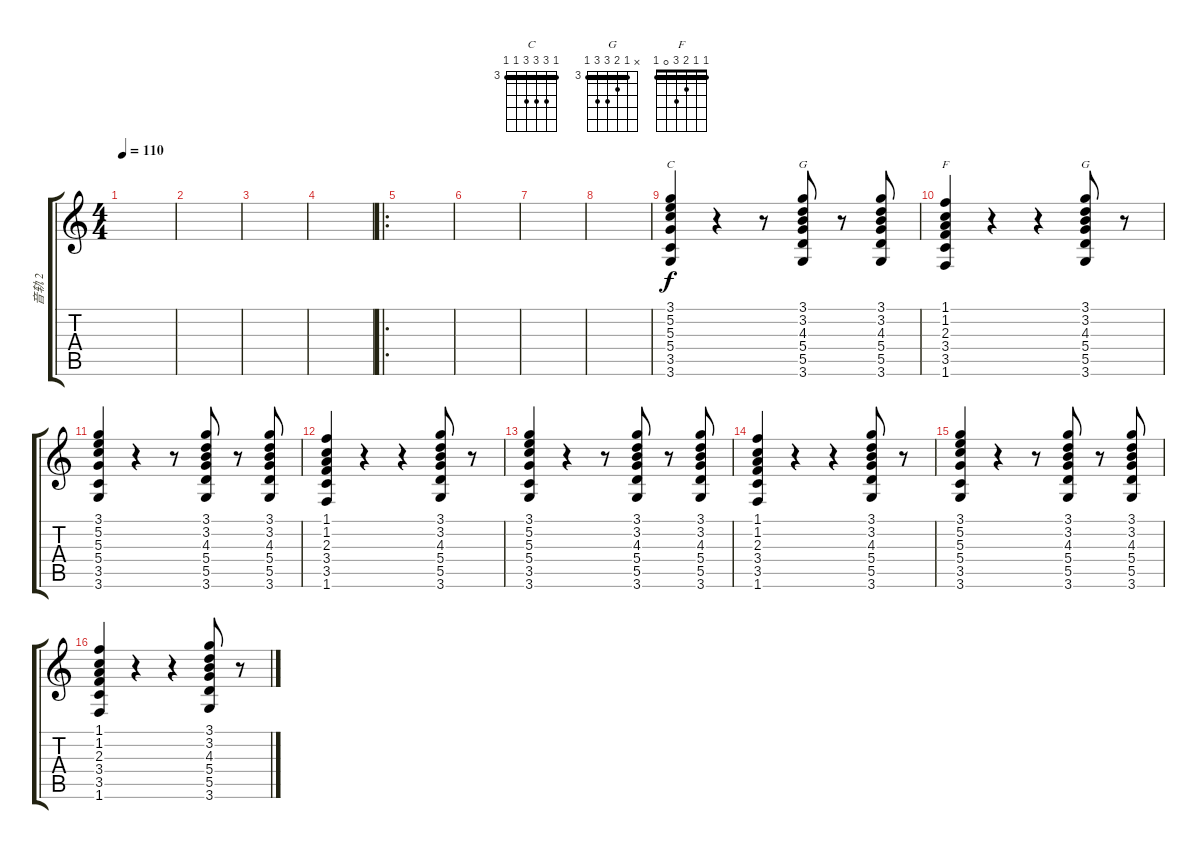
\track ("音轨 2" "音轨 2") {instrument electricguitarclean}
\staff {score tabs}
\tuning (E4 B3 G3 D3 A2 E2) {hide}
\chord ("C" 3 5 5 5 3 3) {firstfret 3 barre 3}
\chord ("G" 3 3 4 5 5 3) {firstfret 3 barre 3}
\chord ("F" 1 1 2 3 0 1) {barre 1}
\chord ("G" x 3 4 5 5 3) {firstfret 3 barre 3}
\ts (4 4)
\tempo 110
\clef g2
\ks c
|
|
|
|
\ro
|
|
|
|
(3.1 5.2 5.3 5.4 3.5 3.6).4{ch "C" txt ""} r.4 r.8 (3.1 3.2 4.3 5.4 5.5 3.6).8{ch "G"} r.8 (3.1 3.2 4.3 5.4 5.5 3.6).8 |
(1.1 1.2 2.3 3.4 3.5 1.6).4{ch "F"} r.4 r.4 (3.1 3.2 4.3 5.4 5.5 3.6).8{ch "G"} r.8 |
(3.1 5.2 5.3 5.4 3.5 3.6).4 r.4 r.8 (3.1 3.2 4.3 5.4 5.5 3.6).8 r.8 (3.1 3.2 4.3 5.4 5.5 3.6).8 |
(1.1 1.2 2.3 3.4 3.5 1.6).4 r.4 r.4 (3.1 3.2 4.3 5.4 5.5 3.6).8 r.8 |
(3.1 5.2 5.3 5.4 3.5 3.6).4 r.4 r.8 (3.1 3.2 4.3 5.4 5.5 3.6).8 r.8 (3.1 3.2 4.3 5.4 5.5 3.6).8 |
(1.1 1.2 2.3 3.4 3.5 1.6).4 r.4 r.4 (3.1 3.2 4.3 5.4 5.5 3.6).8 r.8 |
(3.1 5.2 5.3 5.4 3.5 3.6).4 r.4 r.8 (3.1 3.2 4.3 5.4 5.5 3.6).8 r.8 (3.1 3.2 4.3 5.4 5.5 3.6).8 |
(1.1 1.2 2.3 3.4 3.5 1.6).4 r.4 r.4 (3.1 3.2 4.3 5.4 5.5 3.6).8 r.8
